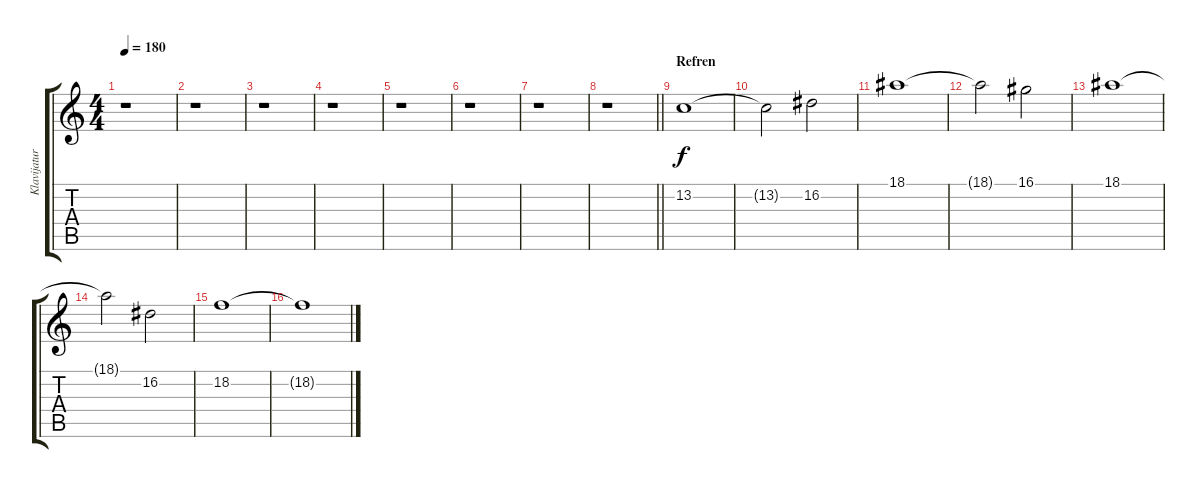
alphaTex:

\track ("Klavijature/studio efekti" "Klavijatur") {instrument synthbrass1}
\staff {score tabs}
\tuning (E4 B3 G3 D3 A2 E2) {hide}
\ts (4 4)
\tempo 180
\clef g2
\ks c
r.1{dy f} |
r.1 |
r.1 |
r.1 |
r.1 |
r.1 |
r.1 |
\barLineRight lightlight
r.1 |
\section ("" "Refren")
13.2.1 |
13.2{t}.2 16.2.2 |
18.1.1 |
18.1{t}.2 16.1.2 |
18.1.1 |
18.1{t}.2 16.2.2 |
18.2.1 |
18.2{t}.1
